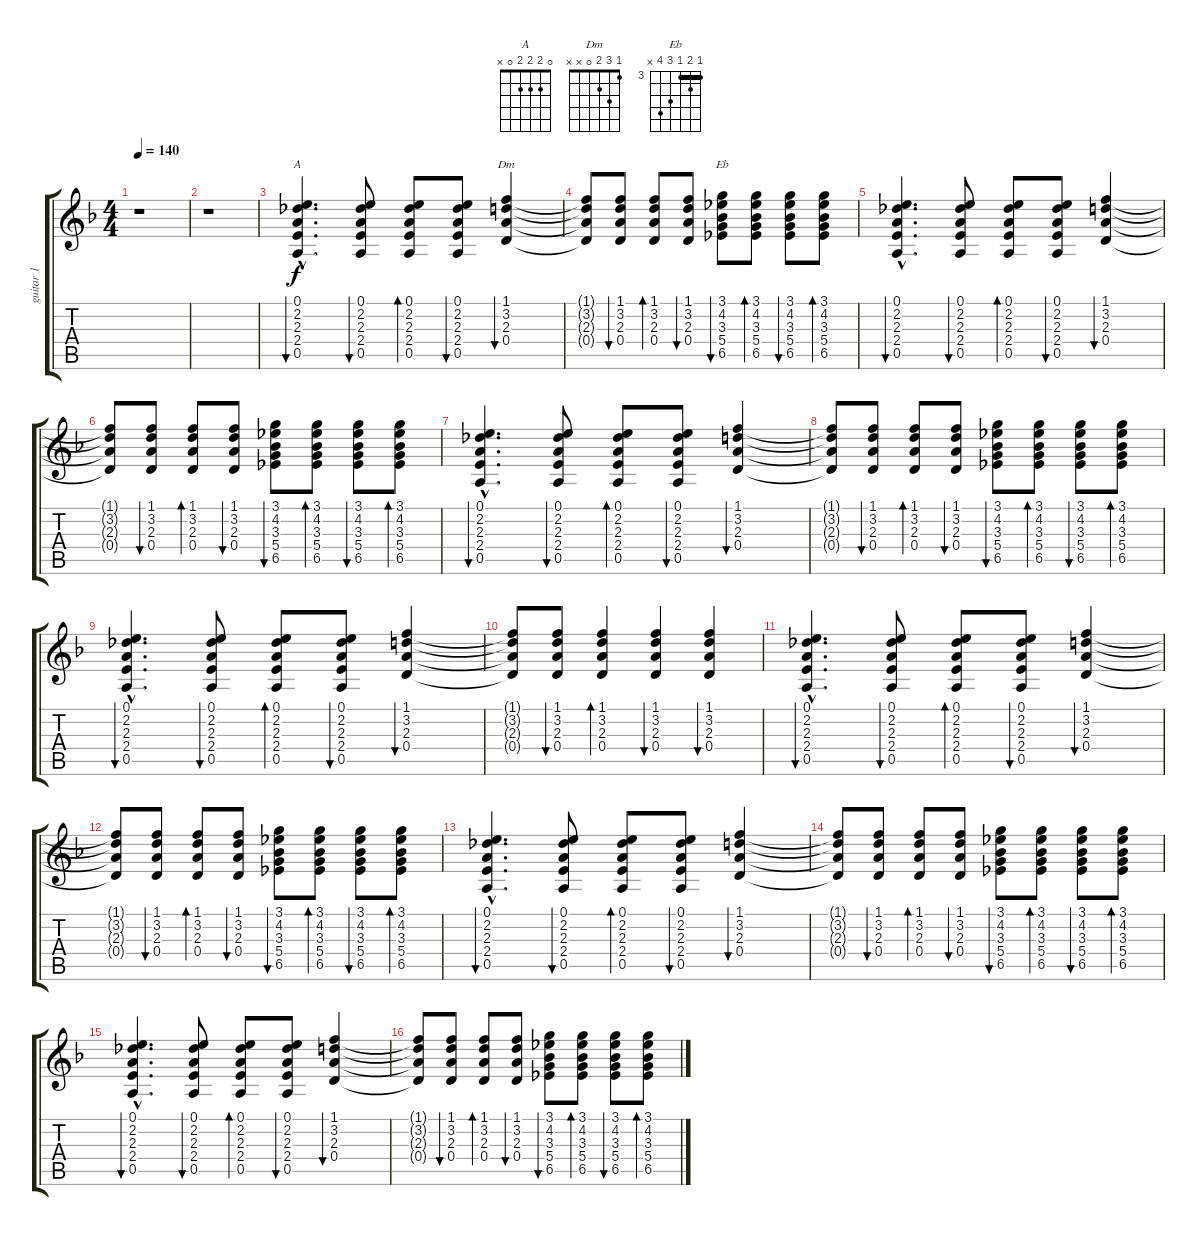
\track ("guitar 1" "guitar 1") {instrument acousticguitarsteel}
\staff {score tabs}
\tuning (E4 B3 G3 D3 A2 E2) {hide}
\chord ("A" 0 2 2 2 0 x)
\chord ("Dm" 1 3 2 0 x x)
\chord ("Eb" 3 4 3 5 6 x) {firstfret 3 barre 3}
\ts (4 4)
\tempo 140
\clef g2
\ks dminor
r.1{dy f} |
r.1 |
(0.1{hac} 2.2{hac} 2.3{hac} 2.4{hac} 0.5{hac}).4{d bu 60 ch "A" volume 9} (0.1 2.2 2.3 2.4 0.5).8{bu 60} (0.1 2.2 2.3 2.4 0.5).8{bd 60} (0.1 2.2 2.3 2.4 0.5).8{bu 60} (1.1 3.2 2.3 0.4).4{bu 60 ch "Dm"} |
(1.1{t} 3.2{t} 2.3{t} 0.4{t}).8 (1.1 3.2 2.3 0.4).8{bu 60} (1.1 3.2 2.3 0.4).8{bd 60} (1.1 3.2 2.3 0.4).8{bu 60} (3.1 4.2 3.3 5.4 6.5).8{bu 60 ch "Eb"} (3.1 4.2 3.3 5.4 6.5).8{bd 60} (3.1 4.2 3.3 5.4 6.5).8{bu 60} (3.1 4.2 3.3 5.4 6.5).8{bd 60} |
(0.1{hac} 2.2{hac} 2.3{hac} 2.4{hac} 0.5{hac}).4{d bu 60} (0.1 2.2 2.3 2.4 0.5).8{bu 60} (0.1 2.2 2.3 2.4 0.5).8{bd 60} (0.1 2.2 2.3 2.4 0.5).8{bu 60} (1.1 3.2 2.3 0.4).4{bu 60} |
(1.1{t} 3.2{t} 2.3{t} 0.4{t}).8 (1.1 3.2 2.3 0.4).8{bu 60} (1.1 3.2 2.3 0.4).8{bd 60} (1.1 3.2 2.3 0.4).8{bu 60} (3.1 4.2 3.3 5.4 6.5).8{bu 60} (3.1 4.2 3.3 5.4 6.5).8{bd 60} (3.1 4.2 3.3 5.4 6.5).8{bu 60} (3.1 4.2 3.3 5.4 6.5).8{bd 60} |
(0.1{hac} 2.2{hac} 2.3{hac} 2.4{hac} 0.5{hac}).4{d bu 60} (0.1 2.2 2.3 2.4 0.5).8{bu 60} (0.1 2.2 2.3 2.4 0.5).8{bd 60} (0.1 2.2 2.3 2.4 0.5).8{bu 60} (1.1 3.2 2.3 0.4).4{bu 60} |
(1.1{t} 3.2{t} 2.3{t} 0.4{t}).8 (1.1 3.2 2.3 0.4).8{bu 60} (1.1 3.2 2.3 0.4).8{bd 60} (1.1 3.2 2.3 0.4).8{bu 60} (3.1 4.2 3.3 5.4 6.5).8{bu 60} (3.1 4.2 3.3 5.4 6.5).8{bd 60} (3.1 4.2 3.3 5.4 6.5).8{bu 60} (3.1 4.2 3.3 5.4 6.5).8{bd 60} |
(0.1{hac} 2.2{hac} 2.3{hac} 2.4{hac} 0.5{hac}).4{d bu 60} (0.1 2.2 2.3 2.4 0.5).8{bu 60} (0.1 2.2 2.3 2.4 0.5).8{bd 60} (0.1 2.2 2.3 2.4 0.5).8{bu 60} (1.1 3.2 2.3 0.4).4{bu 60} |
(1.1{t} 3.2{t} 2.3{t} 0.4{t}).8 (1.1 3.2 2.3 0.4).8{bu 60} (1.1 3.2 2.3 0.4).4{bd 60} (1.1 3.2 2.3 0.4).4{bu 60} (1.1 3.2 2.3 0.4).4{bu 60} |
(0.1{hac} 2.2{hac} 2.3{hac} 2.4{hac} 0.5{hac}).4{d bu 60 volume 9} (0.1 2.2 2.3 2.4 0.5).8{bu 60} (0.1 2.2 2.3 2.4 0.5).8{bd 60} (0.1 2.2 2.3 2.4 0.5).8{bu 60} (1.1 3.2 2.3 0.4).4{bu 60} |
(1.1{t} 3.2{t} 2.3{t} 0.4{t}).8 (1.1 3.2 2.3 0.4).8{bu 60} (1.1 3.2 2.3 0.4).8{bd 60} (1.1 3.2 2.3 0.4).8{bu 60} (3.1 4.2 3.3 5.4 6.5).8{bu 60} (3.1 4.2 3.3 5.4 6.5).8{bd 60} (3.1 4.2 3.3 5.4 6.5).8{bu 60} (3.1 4.2 3.3 5.4 6.5).8{bd 60} |
(0.1{hac} 2.2{hac} 2.3{hac} 2.4{hac} 0.5{hac}).4{d bu 60} (0.1 2.2 2.3 2.4 0.5).8{bu 60} (0.1 2.2 2.3 2.4 0.5).8{bd 60} (0.1 2.2 2.3 2.4 0.5).8{bu 60} (1.1 3.2 2.3 0.4).4{bu 60} |
(1.1{t} 3.2{t} 2.3{t} 0.4{t}).8 (1.1 3.2 2.3 0.4).8{bu 60} (1.1 3.2 2.3 0.4).8{bd 60} (1.1 3.2 2.3 0.4).8{bu 60} (3.1 4.2 3.3 5.4 6.5).8{bu 60} (3.1 4.2 3.3 5.4 6.5).8{bd 60} (3.1 4.2 3.3 5.4 6.5).8{bu 60} (3.1 4.2 3.3 5.4 6.5).8{bd 60} |
(0.1{hac} 2.2{hac} 2.3{hac} 2.4{hac} 0.5{hac}).4{d bu 60} (0.1 2.2 2.3 2.4 0.5).8{bu 60} (0.1 2.2 2.3 2.4 0.5).8{bd 60} (0.1 2.2 2.3 2.4 0.5).8{bu 60} (1.1 3.2 2.3 0.4).4{bu 60} |
(1.1{t} 3.2{t} 2.3{t} 0.4{t}).8 (1.1 3.2 2.3 0.4).8{bu 60} (1.1 3.2 2.3 0.4).8{bd 60} (1.1 3.2 2.3 0.4).8{bu 60} (3.1 4.2 3.3 5.4 6.5).8{bu 60} (3.1 4.2 3.3 5.4 6.5).8{bd 60} (3.1 4.2 3.3 5.4 6.5).8{bu 60} (3.1 4.2 3.3 5.4 6.5).8{bd 60}
